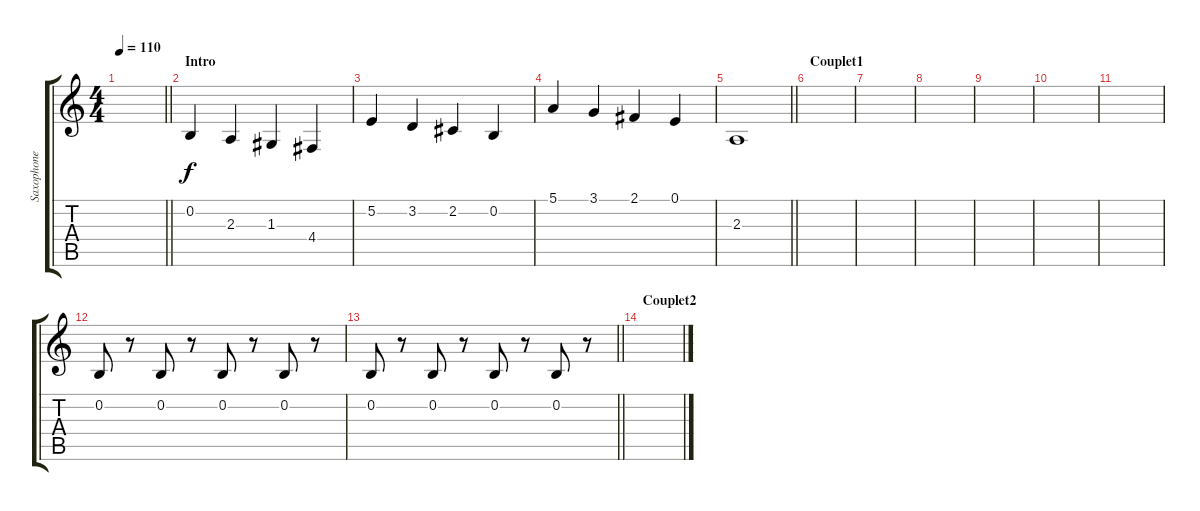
\track ("Saxophone" "Saxophone") {instrument tenorsax}
\staff {score tabs}
\tuning (E4 B3 G3 D3 A2 E2) {hide}
\ts (4 4)
\tempo 110
\clef g2
\barLineRight lightlight
\ks c
|
\section ("" "Intro")
0.2.4 2.3.4 1.3.4 4.4.4 |
5.2.4 3.2.4 2.2.4 0.2.4 |
5.1.4 3.1.4 2.1.4 0.1.4 |
\barLineRight lightlight
2.3.1 |
\section ("" "Couplet1")
|
|
|
|
|
|
0.2.8 r.8 0.2.8 r.8 0.2.8 r.8 0.2.8 r.8 |
\barLineRight lightlight
0.2.8 r.8 0.2.8 r.8 0.2.8 r.8 0.2.8 r.8 |
\section ("" "Couplet2")
